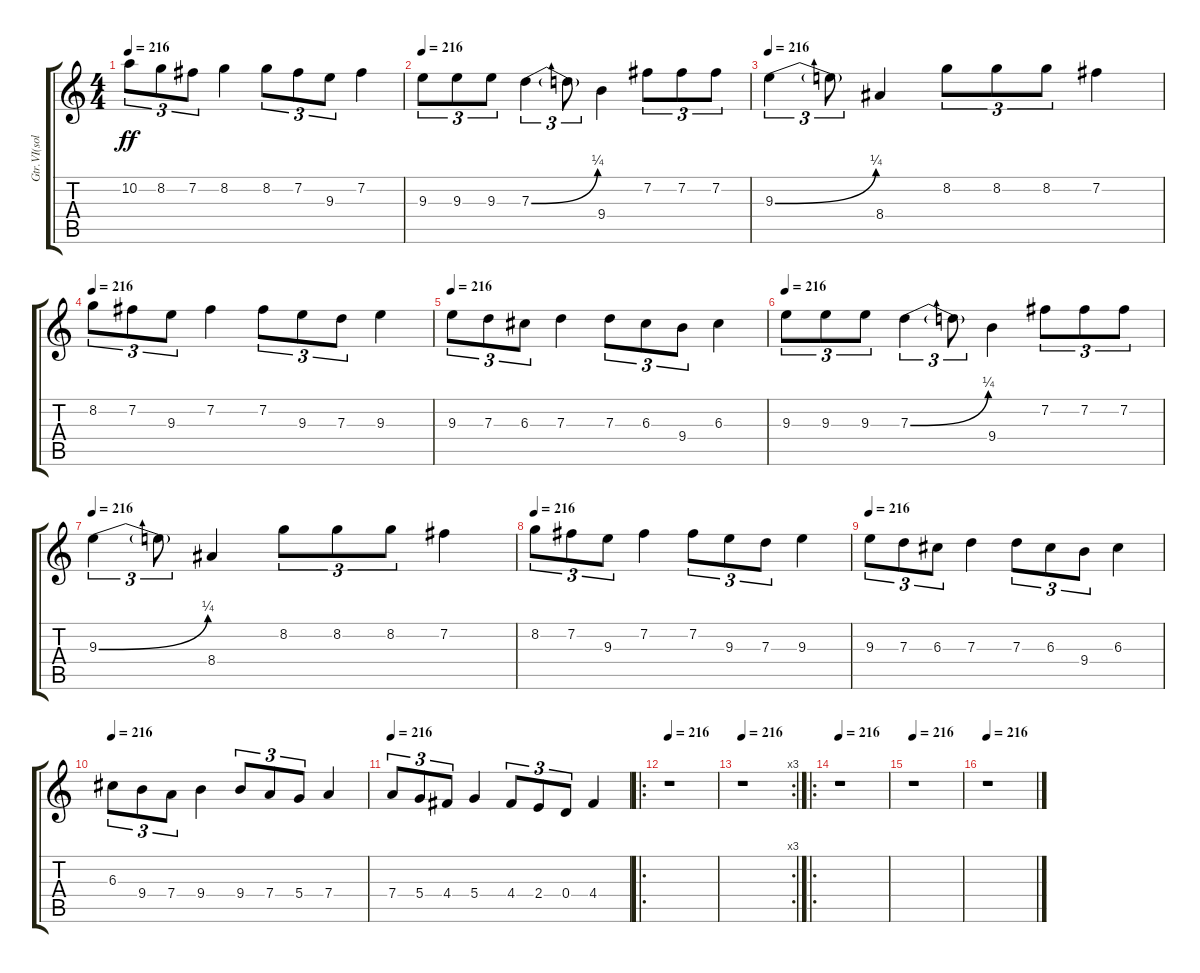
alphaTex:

\track ("Gtr.VI(solo)" "Gtr.VI(sol") {instrument overdrivenguitar}
\staff {score tabs}
\tuning (E4 B3 G3 D3 A2 E2) {hide}
\ts (4 4)
\tempo 216
\clef g2
\ks c
10.2.8{tu (3 2) dy ff} 8.2.8{tu (3 2)} 7.2.8{tu (3 2)} 8.2.4 8.2.8{tu (3 2)} 7.2.8{tu (3 2)} 9.3.8{tu (3 2)} 7.2.4 |
\tempo 216
9.3.8{tu (3 2)} 9.3.8{tu (3 2)} 9.3.8{tu (3 2)} 7.3{be (bend 0 0 60 1)}.4{tu (3 2)} 7.3{t}.8{tu (3 2)} 9.4.4 7.2.8{tu (3 2)} 7.2.8{tu (3 2)} 7.2.8{tu (3 2)} |
\tempo 216
9.3{be (bend 0 0 60 1)}.4{tu (3 2)} 9.3{t}.8{tu (3 2)} 8.4.4 8.2.8{tu (3 2)} 8.2.8{tu (3 2)} 8.2.8{tu (3 2)} 7.2.4 |
\tempo 216
8.2.8{tu (3 2)} 7.2.8{tu (3 2)} 9.3.8{tu (3 2)} 7.2.4 7.2.8{tu (3 2)} 9.3.8{tu (3 2)} 7.3.8{tu (3 2)} 9.3.4 |
\tempo 216
9.3.8{tu (3 2)} 7.3.8{tu (3 2)} 6.3.8{tu (3 2)} 7.3.4 7.3.8{tu (3 2)} 6.3.8{tu (3 2)} 9.4.8{tu (3 2)} 6.3.4 |
\tempo 216
9.3.8{tu (3 2)} 9.3.8{tu (3 2)} 9.3.8{tu (3 2)} 7.3{be (bend 0 0 60 1)}.4{tu (3 2)} 7.3{t}.8{tu (3 2)} 9.4.4 7.2.8{tu (3 2)} 7.2.8{tu (3 2)} 7.2.8{tu (3 2)} |
\tempo 216
9.3{be (bend 0 0 60 1)}.4{tu (3 2)} 9.3{t}.8{tu (3 2)} 8.4.4 8.2.8{tu (3 2)} 8.2.8{tu (3 2)} 8.2.8{tu (3 2)} 7.2.4 |
\tempo 216
8.2.8{tu (3 2)} 7.2.8{tu (3 2)} 9.3.8{tu (3 2)} 7.2.4 7.2.8{tu (3 2)} 9.3.8{tu (3 2)} 7.3.8{tu (3 2)} 9.3.4 |
\tempo 216
9.3.8{tu (3 2)} 7.3.8{tu (3 2)} 6.3.8{tu (3 2)} 7.3.4 7.3.8{tu (3 2)} 6.3.8{tu (3 2)} 9.4.8{tu (3 2)} 6.3.4 |
\tempo 216
6.3.8{tu (3 2)} 9.4.8{tu (3 2)} 7.4.8{tu (3 2)} 9.4.4 9.4.8{tu (3 2)} 7.4.8{tu (3 2)} 5.4.8{tu (3 2)} 7.4.4 |
\tempo 216
7.4.8{tu (3 2)} 5.4.8{tu (3 2)} 4.4.8{tu (3 2)} 5.4.4 4.4.8{tu (3 2)} 2.4.8{tu (3 2)} 0.4.8{tu (3 2)} 4.4.4 |
\ro
\tempo 216
r.1 |
\rc 3
\tempo 216
r.1 |
\ro
\tempo 216
r.1 |
\tempo 216
r.1 |
\tempo 216
r.1
